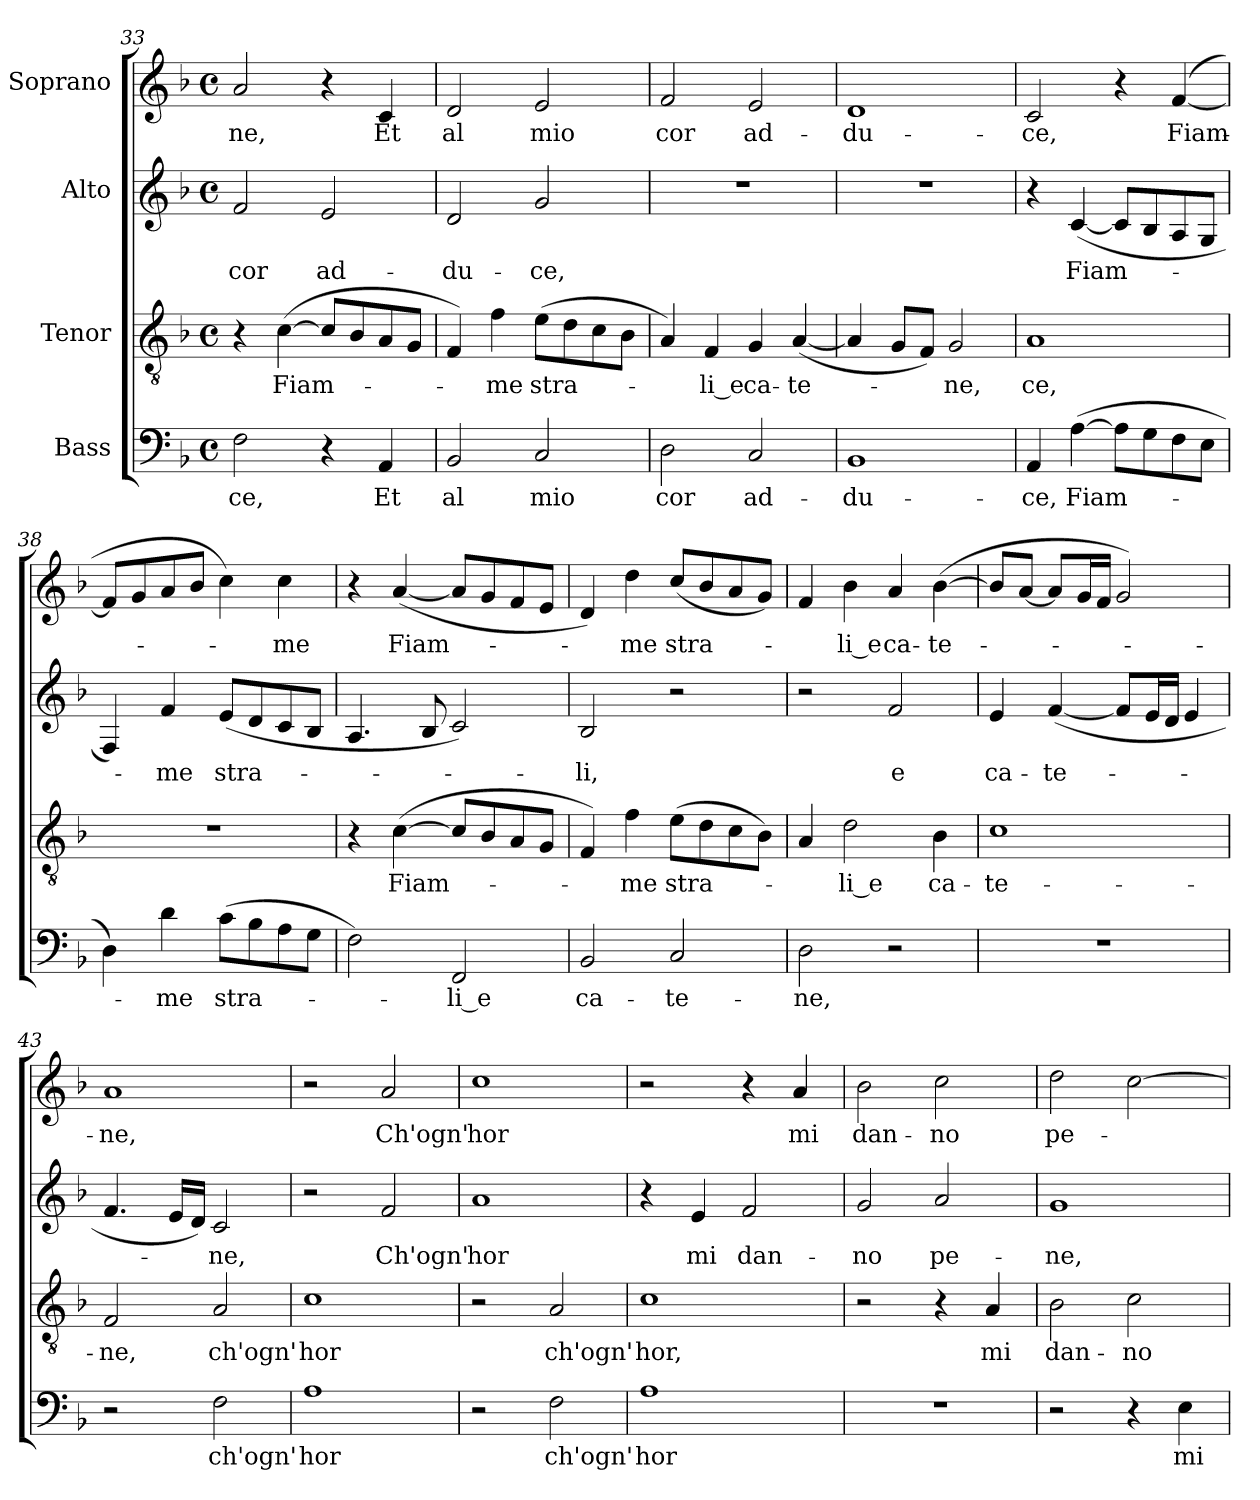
**kern	**text	**kern	**text	**kern	**text	**kern	**text
*part4	*part4	*part3	*part3	*part2	*part2	*part1	*part1
*staff4	*staff4	*staff3	*staff3	*staff2	*staff2	*staff1	*staff1
*I"Bass	*	*I"Tenor	*	*I"Alto	*	*I"Soprano	*
!!LO:PB:g=z
*clefF4	*	*clefGv2	*	*clefG2	*	*clefG2	*
*k[b-]	*	*k[b-]	*	*k[b-]	*	*k[b-]	*
*F:	*	*F:	*	*F:	*	*F:	*
*M4/4	*	*M4/4	*	*M4/4	*	*M4/4	*
*met(c)	*	*met(c)	*	*met(c)	*	*met(c)	*
=33	=33	=33	=33	=33	=33	=33	=33
2F\	-ce,	4r	.	2f/	cor	2a/	-ne,
.	.	([4c\	Fiam-	.	.	.	.
4r	.	8c/L]	.	2e/	ad-	4r	.
.	.	8B-/	.	.	.	.	.
4AA/	Et	8A/	.	.	.	4c/	Et
.	.	8G/J	.	.	.	.	.
=34	=34	=34	=34	=34	=34	=34	=34
2BB-/	al	4F/)	.	2d/	-du-	2d/	al
.	.	4f\	-me	.	.	.	.
2C/	mio	(8e\L	stra-	2g/	-ce,	2e/	mio
.	.	8d\	.	.	.	.	.
.	.	8c\	.	.	.	.	.
.	.	8B-\J	.	.	.	.	.
=35	=35	=35	=35	=35	=35	=35	=35
2D\	cor	4A/)	.	1r	.	2f/	cor
.	.	4F/	-li_e	.	.	.	.
2C/	ad-	4G/	ca-	.	.	2e/	ad-
.	.	([4A/	-te-	.	.	.	.
=36	=36	=36	=36	=36	=36	=36	=36
1BB-	-du-	4A/]	.	1r	.	1d	-du-
.	.	8G/L	.	.	.	.	.
.	.	8F/J)	.	.	.	.	.
.	.	2G/	-ne,	.	.	.	.
!!LO:LB:g=z
=37	=37	=37	=37	=37	=37	=37	=37
4AA/	-ce,	1A	ce,	4r	.	2c/	-ce,
([4A\	Fiam-	.	.	([4c/	Fiam-	.	.
8A\L]	.	.	.	8c/L]	.	4r	.
8G\	.	.	.	8B-/	.	.	.
8F\	.	.	.	8A/	.	([4f/	Fiam-
8E\J	.	.	.	8G/J	.	.	.
=38	=38	=38	=38	=38	=38	=38	=38
4D\)	.	1r	.	4F/)	.	8f/L]	.
.	.	.	.	.	.	8g/	.
4d\	-me	.	.	4f/	-me	8a/	.
.	.	.	.	.	.	8b-/J	.
(8c\L	stra-	.	.	(8e/L	stra-	4cc\)	.
8B-\	.	.	.	8d/	.	.	.
8A\	.	.	.	8c/	.	4cc\	-me
8G\J	.	.	.	8B-/J	.	.	.
=39	=39	=39	=39	=39	=39	=39	=39
2F\)	.	4r	.	4.A/	.	4r	.
.	.	([4c\	Fiam-	.	.	([4a/	Fiam-
.	.	.	.	8B-/	.	.	.
2FF/	-li_e	8c/L]	.	2c/)	.	8a/L]	.
.	.	8B-/	.	.	.	8g/	.
.	.	8A/	.	.	.	8f/	.
.	.	8G/J	.	.	.	8e/J	.
=40	=40	=40	=40	=40	=40	=40	=40
2BB-/	ca-	4F/)	.	2B-/	-li,	4d/)	.
.	.	4f\	-me	.	.	4dd\	-me
2C/	-te-	(8e\L	stra-	2r	.	(8cc/L	stra-
.	.	8d\	.	.	.	8b-/	.
.	.	8c\	.	.	.	8a/	.
.	.	8B-\J)	.	.	.	8g/J)	.
!!LO:LB:g=z
=41	=41	=41	=41	=41	=41	=41	=41
2D\	-ne,	4A/	.	2r	.	4f/	.
.	.	2d\	-li_e	.	.	4b-\	-li_e
2r	.	.	.	2f/	e	4a/	ca-
.	.	4B-\	ca-	.	.	([4b-\	-te-
=42	=42	=42	=42	=42	=42	=42	=42
1r	.	1c	-te-	4e/	ca-	8b-/L]	.
.	.	.	.	.	.	[8a/J	.
.	.	.	.	([4f/	-te-	8a/L]	.
.	.	.	.	.	.	16g/L	.
.	.	.	.	.	.	16f/JJ	.
.	.	.	.	8f/L]	.	2g/)	.
.	.	.	.	16e/L	.	.	.
.	.	.	.	16d/JJ	.	.	.
.	.	.	.	4e/	.	.	.
=43	=43	=43	=43	=43	=43	=43	=43
2r	.	2F/	-ne,	4.f/	.	1a	-ne,
.	.	.	.	16e/LL	.	.	.
.	.	.	.	16d/JJ)	.	.	.
2F\	ch'ogn'	2A/	ch'ogn'	2c/	-ne,	.	.
=44	=44	=44	=44	=44	=44	=44	=44
1A	hor	1c	hor	2r	.	2r	.
.	.	.	.	2f/	Ch'ogn'	2a/	Ch'ogn'
!!LO:PB:g=z
=45	=45	=45	=45	=45	=45	=45	=45
2r	.	2r	.	1a	hor	1cc	hor
2F\	ch'ogn'	2A/	ch'ogn'	.	.	.	.
=46	=46	=46	=46	=46	=46	=46	=46
1A	hor	1c	hor,	4r	.	2r	.
.	.	.	.	4e/	mi	.	.
.	.	.	.	2f/	dan-	4r	.
.	.	.	.	.	.	4a/	mi
=47	=47	=47	=47	=47	=47	=47	=47
1r	.	2r	.	2g/	-no	2b-\	dan-
.	.	4r	.	2a/	pe-	2cc\	-no
.	.	4A/	mi	.	.	.	.
=48	=48	=48	=48	=48	=48	=48	=48
2r	.	2B-\	dan-	1g	-ne,	2dd\	pe-
4r	.	2c\	-no	.	.	[2cc\	.
4E\	mi	.	.	.	.	.	.
=	=	=	=	=	=	=	=
*-	*-	*-	*-	*-	*-	*-	*-
